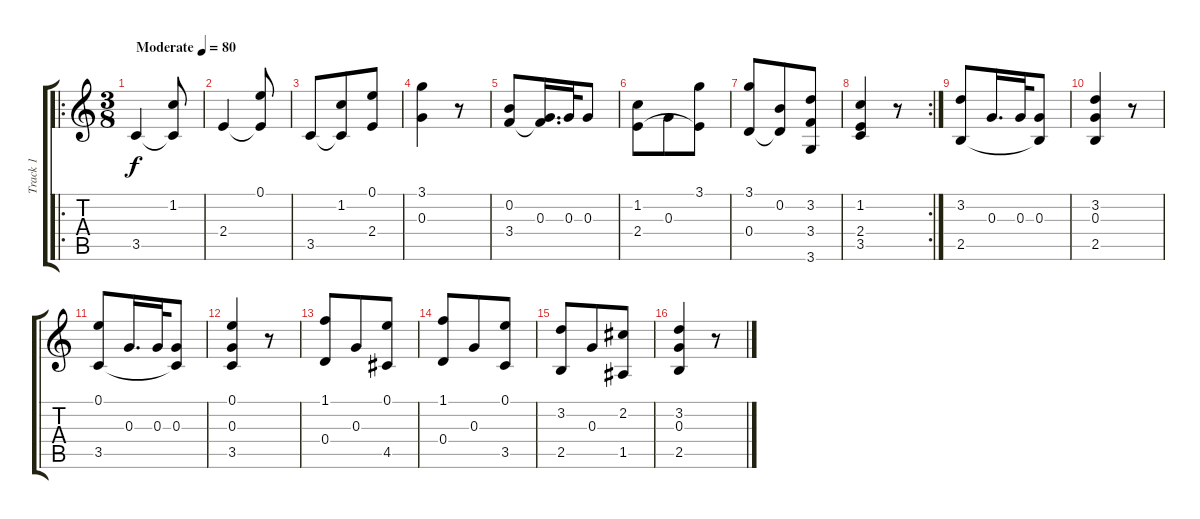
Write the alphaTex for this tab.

\track ("Track 1" "Track 1") {instrument acousticguitarnylon}
\staff {score tabs}
\tuning (E4 B3 G3 D3 A2 E2) {hide}
\ro
\ts (3 8)
\tempo (80 "Moderate")
\clef g2
\ks c
3.5.4{dy f instrument acousticguitarnylon} (1.2 3.5{t}).8 |
2.4.4 (0.1 2.4{t}).8 |
3.5.8 (1.2 3.5{t}).8 (0.1 2.4).8 |
(3.1 0.3).4 r.8 |
(0.2 3.4).8 (0.3 3.4{t}).16{d} 0.3.32 0.3.8 |
(1.2 2.4).8 0.3.8 (3.1 2.4{t}).8 |
(3.1 0.4).8 (0.2 0.4{t}).8 (3.2 3.4 3.6).8 |
\rc 2
(1.2 2.4 3.5).4 r.8 |
(3.2 2.5).8 0.3.16{d} 0.3.32 (0.3 2.5{t}).8 |
(3.2 0.3 2.5).4 r.8 |
(0.1 3.5).8 0.3.16{d} 0.3.32 (0.3 3.5{t}).8 |
(0.1 0.3 3.5).4 r.8 |
(1.1 0.4).8 0.3.8 (0.1 4.5).8 |
(1.1 0.4).8 0.3.8 (0.1 3.5).8 |
(3.2 2.5).8 0.3.8 (2.2 1.5).8 |
(3.2 0.3 2.5).4 r.8
